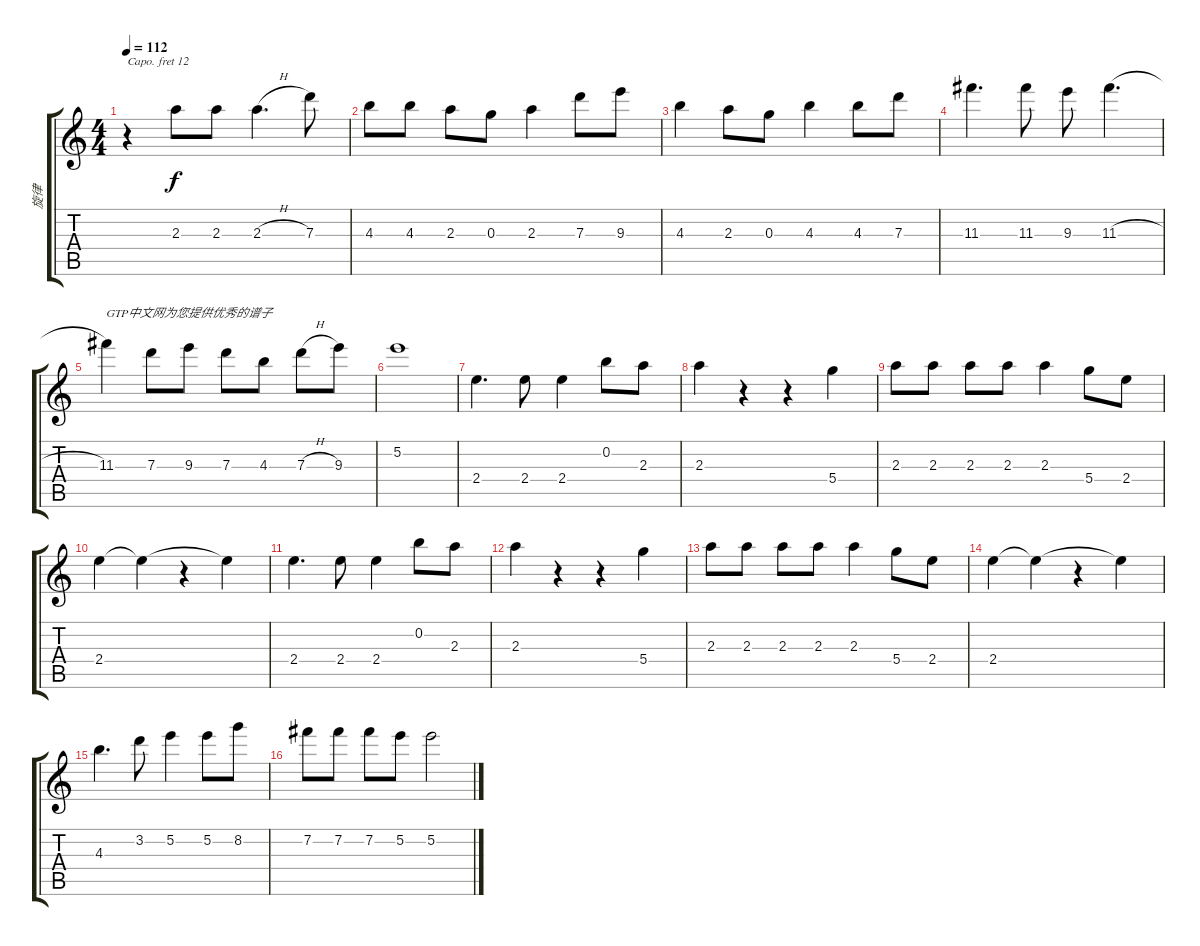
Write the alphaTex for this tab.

\track ("旋律" "旋律") {instrument distortionguitar}
\staff {score tabs}
\capo 12
\tuning (E4 B3 G3 D3 A2 E2) {hide}
\ts (4 4)
\tempo 112
\clef g2
\ks c
r.4{dy f} 2.3.8 2.3.8 2.3{h}.4{d} 7.3.8 |
4.3.8 4.3.8 2.3.8 0.3.8 2.3.4 7.3.8 9.3.8 |
4.3.4 2.3.8 0.3.8 4.3.4 4.3.8 7.3.8 |
11.3.4{d} 11.3.8 9.3.8 11.3{h}.4{d} |
11.3.4{txt "GTP中文网为您提供优秀的谱子"} 7.3.8 9.3.8 7.3.8 4.3.8 7.3{h}.8 9.3.8 |
5.2.1 |
2.4.4{d} 2.4.8 2.4.4 0.2.8 2.3.8 |
2.3.4 r.4 r.4 5.4.4 |
2.3.8 2.3.8 2.3.8 2.3.8 2.3.4 5.4.8 2.4.8 |
2.4.4 2.4{t}.4 r.4 2.4{t}.4 |
2.4.4{d} 2.4.8 2.4.4 0.2.8 2.3.8 |
2.3.4 r.4 r.4 5.4.4 |
2.3.8 2.3.8 2.3.8 2.3.8 2.3.4 5.4.8 2.4.8 |
2.4.4 2.4{t}.4 r.4 2.4{t}.4 |
4.3.4{d} 3.2.8 5.2.4 5.2.8 8.2.8 |
7.2.8 7.2.8 7.2.8 5.2.8 5.2.2
